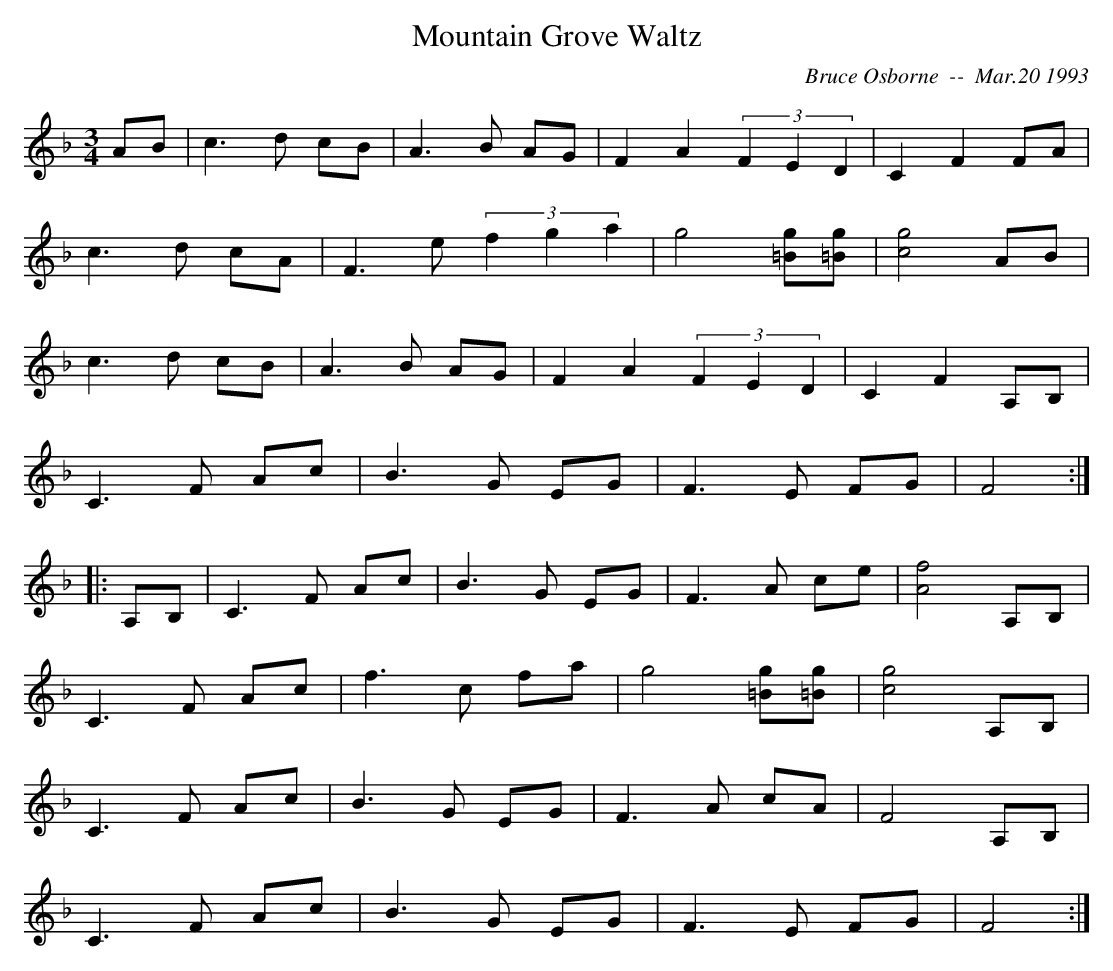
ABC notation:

X:1
T:Mountain Grove Waltz
C:Bruce Osborne  --  Mar.20 1993
M:3/4
L:1/8
K:F
AB|c3 d cB|A3 B AG|F2 A2 (3F2E2D2|C2 F2 FA|
c3 d cA|F3 e (3f2g2a2|g4 [=Bg][=B g]|[c4 g4] AB|
c3 d cB|A3 B AG|F2 A2 (3F2E2D2|C2 F2 A,B,|
C3 F Ac|B3 G EG|F3 E FG|F4:|
|:A,B,|C3 F Ac|B3 G EG|F3 A ce|[A4 f4] A,B,|
C3 F Ac|f3 c fa|g4 [=Bg][=B g]|[c4 g4] A,B,|
C3 F Ac|B3 G EG|F3 A cA|F4 A,B,|
C3 F Ac|B3 G EG|F3 E FG|F4:|
